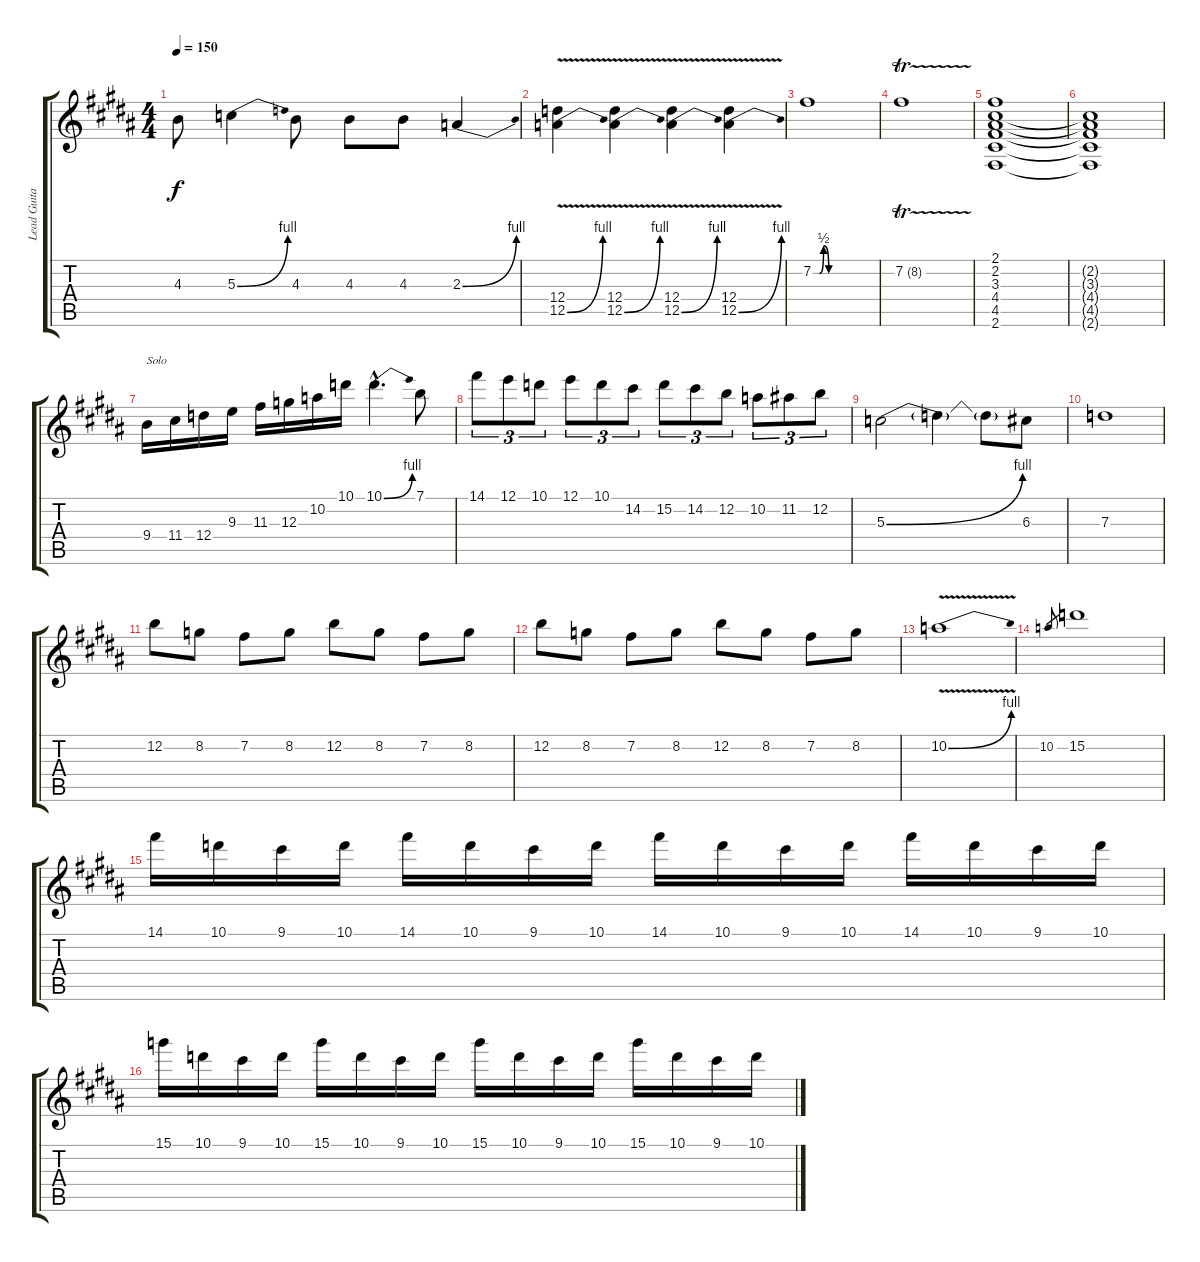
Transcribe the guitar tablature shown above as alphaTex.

\track ("Lead Guitar" "Lead Guita") {instrument overdrivenguitar}
\staff {score tabs}
\tuning (E4 B3 G3 D3 A2 E2) {hide}
\ts (4 4)
\tempo 150
\clef g2
\ks b
4.3.8{dy f} 5.3{be (bend 0 0 60 4)}.4 4.3.8 4.3.8 4.3.8 2.3{be (bend 0 0 60 4)}.4 |
(12.4 12.5{be (bend 0 0 60 4) v}).4 (12.4 12.5{be (bend 0 0 60 4) v}).4 (12.4 12.5{be (bend 0 0 60 4) v}).4 (12.4 12.5{be (bend 0 0 60 4) v}).4 |
7.2{be (custom 0 0 6 0 10 2 15 0 45 0 60 0)}.1 |
7.2{tr (8 16)}.1 |
(2.1 2.2 3.3 4.4 4.5 2.6).1 |
(2.2{t} 3.3{t} 4.4{t} 4.5{t} 2.6{t}).1 |
9.4.16{txt "Solo"} 11.4.16 12.4.16 9.3.16 11.3.16 12.3.16 10.2.16 10.1.16 10.1{be (bend 0 0 60 4) hac}.4{d} 7.1.8 |
14.1.8{tu (3 2)} 12.1.8{tu (3 2)} 10.1.8{tu (3 2)} 12.1.8{tu (3 2)} 10.1.8{tu (3 2)} 14.2.8{tu (3 2)} 15.2.8{tu (3 2)} 14.2.8{tu (3 2)} 12.2.8{tu (3 2)} 10.2.8{tu (3 2)} 11.2.8{tu (3 2)} 12.2.8{tu (3 2)} |
5.3{be (bend 0 0 60 4)}.2 5.3{t}.4 5.3{t}.8 6.3.8 |
7.3.1 |
12.2.8 8.2.8 7.2.8 8.2.8 12.2.8 8.2.8 7.2.8 8.2.8 |
12.2.8 8.2.8 7.2.8 8.2.8 12.2.8 8.2.8 7.2.8 8.2.8 |
10.2{be (bend 0 0 60 4) v}.1 |
10.2.8{gr} 15.2.1{volume 3} |
14.1.16 10.1.16 9.1.16 10.1.16 14.1.16 10.1.16 9.1.16 10.1.16 14.1.16 10.1.16 9.1.16 10.1.16 14.1.16 10.1.16 9.1.16 10.1.16 |
15.1.16 10.1.16 9.1.16 10.1.16 15.1.16 10.1.16 9.1.16 10.1.16 15.1.16 10.1.16 9.1.16 10.1.16 15.1.16 10.1.16 9.1.16 10.1.16
